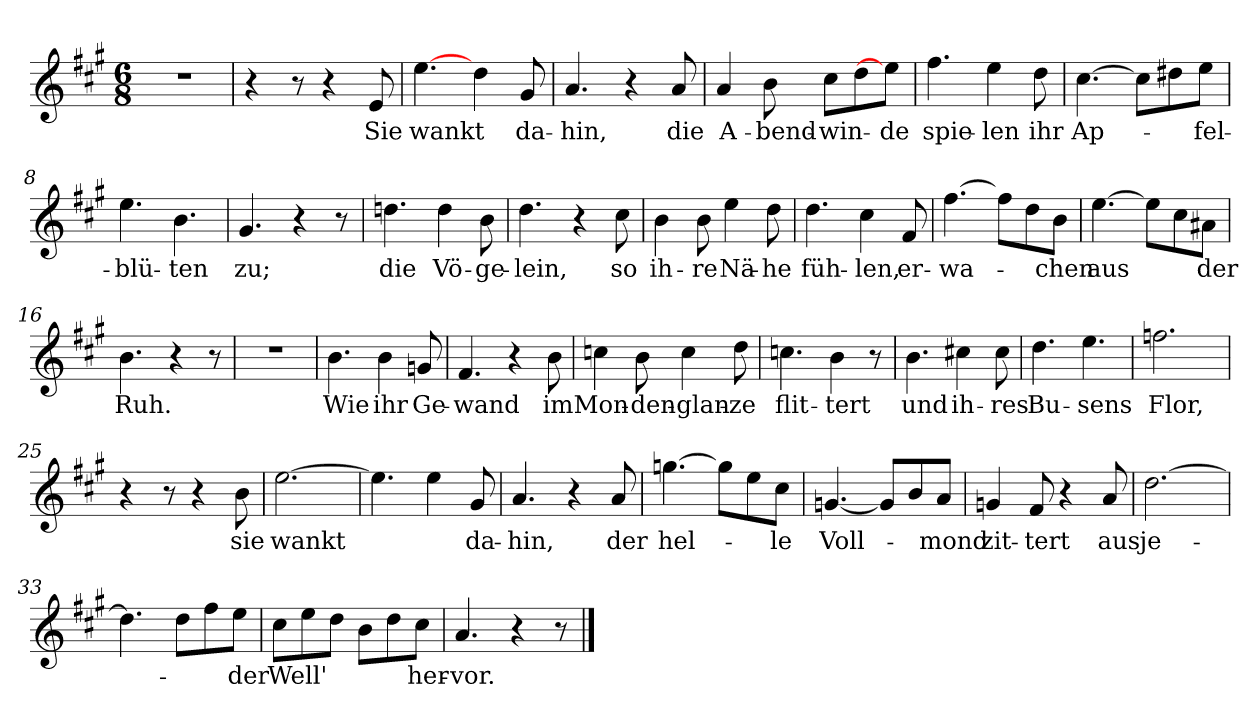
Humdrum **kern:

**kern	**text
*part1	*part1
*staff1	*staff1
*clefG2	*
*k[f#c#g#]	*
*M6/8	*
=1	=1
2.r	.
=2	=2
4r	.
8r	.
4r	.
!	!LO:LY:b
8e/	Sie
=3	=3
!	!LO:LY:b
[4.ee\	wankt
4dd\	.
!	!LO:LY:b
8g#/	da-
=4	=4
!	!LO:LY:b
4.a/	-hin,
4r	.
!	!LO:LY:b
8a/	die
=5	=5
!	!LO:LY:b
4a/	A-
!	!LO:LY:b
8b\	-bend-
!	!LO:LY:b
8cc#\L	-win-
8dd\	.
!	!LO:LY:b
8ee\J]	-de
=6	=6
!	!LO:LY:b
4.ff#\	spie-
!	!LO:LY:b
4ee\	-len
!	!LO:LY:b
8dd\	ihr
=7	=7
!	!LO:LY:b
[4.cc#\	Ap-
8cc#\L]	.
8dd#X\	.
!	!LO:LY:b
8ee\J	-fel-
=8	=8
!	!LO:LY:b
4.ee\	-blü-
!	!LO:LY:b
4.b\	-ten
=9	=9
!	!LO:LY:b
4.g#/	zu;
4r	.
8r	.
=10	=10
!	!LO:LY:b
4.ddn\	die
!	!LO:LY:b
4dd\	Vö-
!	!LO:LY:b
8b\	-ge-
!!LO:LB:g=z
=11	=11
!	!LO:LY:b
4.dd\	-lein,
4r	.
!	!LO:LY:b
8cc#\	so
=12	=12
!	!LO:LY:b
4b\	ih-
!	!LO:LY:b
8b\	-re
!	!LO:LY:b
4ee\	Nä-
!	!LO:LY:b
8dd\	-he
=13	=13
!	!LO:LY:b
4.dd\	füh-
!	!LO:LY:b
4cc#\	-len,
!	!LO:LY:b
8f#/	er-
=14	=14
!	!LO:LY:b
[4.ff#\	-wa-
8ff#\L]	.
8dd\	.
!	!LO:LY:b
8b\J	-chen
=15	=15
!	!LO:LY:b
[4.ee\	aus
8ee\L]	.
8cc#\	.
!	!LO:LY:b
8a#X\J	der
=16	=16
!	!LO:LY:b
4.b\	Ruh.
4r	.
8r	.
=17	=17
2.r	.
=18	=18
!	!LO:LY:b
4.b\	Wie
!	!LO:LY:b
4b\	ihr
!	!LO:LY:b
8gn/	Ge-
=19	=19
!	!LO:LY:b
4.f#/	-wand
4r	.
!	!LO:LY:b
8b\	im
!!LO:LB:g=z
=20	=20
!	!LO:LY:b
4ccn\	Mon-
!	!LO:LY:b
8b\	-den-
!	!LO:LY:b
4cc\	-glan-
!	!LO:LY:b
8dd\	-ze
=21	=21
!	!LO:LY:b
4.ccn\	flit-
!	!LO:LY:b
4b\	-tert
8r	.
=22	=22
!	!LO:LY:b
4.b\	und
!	!LO:LY:b
4cc#X\	ih-
!	!LO:LY:b
8cc#\	-res
=23	=23
!	!LO:LY:b
4.dd\	Bu-
!	!LO:LY:b
4.ee\	-sens
=24	=24
!	!LO:LY:b
2.ffn\	Flor,
=25	=25
4r	.
8r	.
4r	.
!	!LO:LY:b
8b\	sie
=26	=26
!	!LO:LY:b
[2.ee\	wankt
=27	=27
4.ee\]	.
4ee\	.
!	!LO:LY:b
8g#/	da-
=28	=28
!	!LO:LY:b
4.a/	-hin,
4r	.
!	!LO:LY:b
8a/	der
=29	=29
!	!LO:LY:b
[4.ggn\	hel-
8gg\L]	.
8ee\	.
!	!LO:LY:b
8cc#\J	-le
!!LO:LB:g=z
=30	=30
!	!LO:LY:b
[4.gn/	Voll-
8g/L]	.
8b/	.
!	!LO:LY:b
8a/J	-mond
=31	=31
!	!LO:LY:b
4gn/	zit-
!	!LO:LY:b
8f#/	-tert
4r	.
!	!LO:LY:b
8a/	aus
=32	=32
!	!LO:LY:b
[2.dd\	je-
=33	=33
4.dd\]	.
8dd\L	.
8ff#\	.
!	!LO:LY:b
8ee\J	-der
=34	=34
!	!LO:LY:b
8cc#\L	Well'
8ee\	.
8dd\J	.
8b\L	.
8dd\	.
!	!LO:LY:b
8cc#\J	her-
=35	=35
!	!LO:LY:b
4.a/	vor.
4r	.
8r	.
==	==
*-	*-
